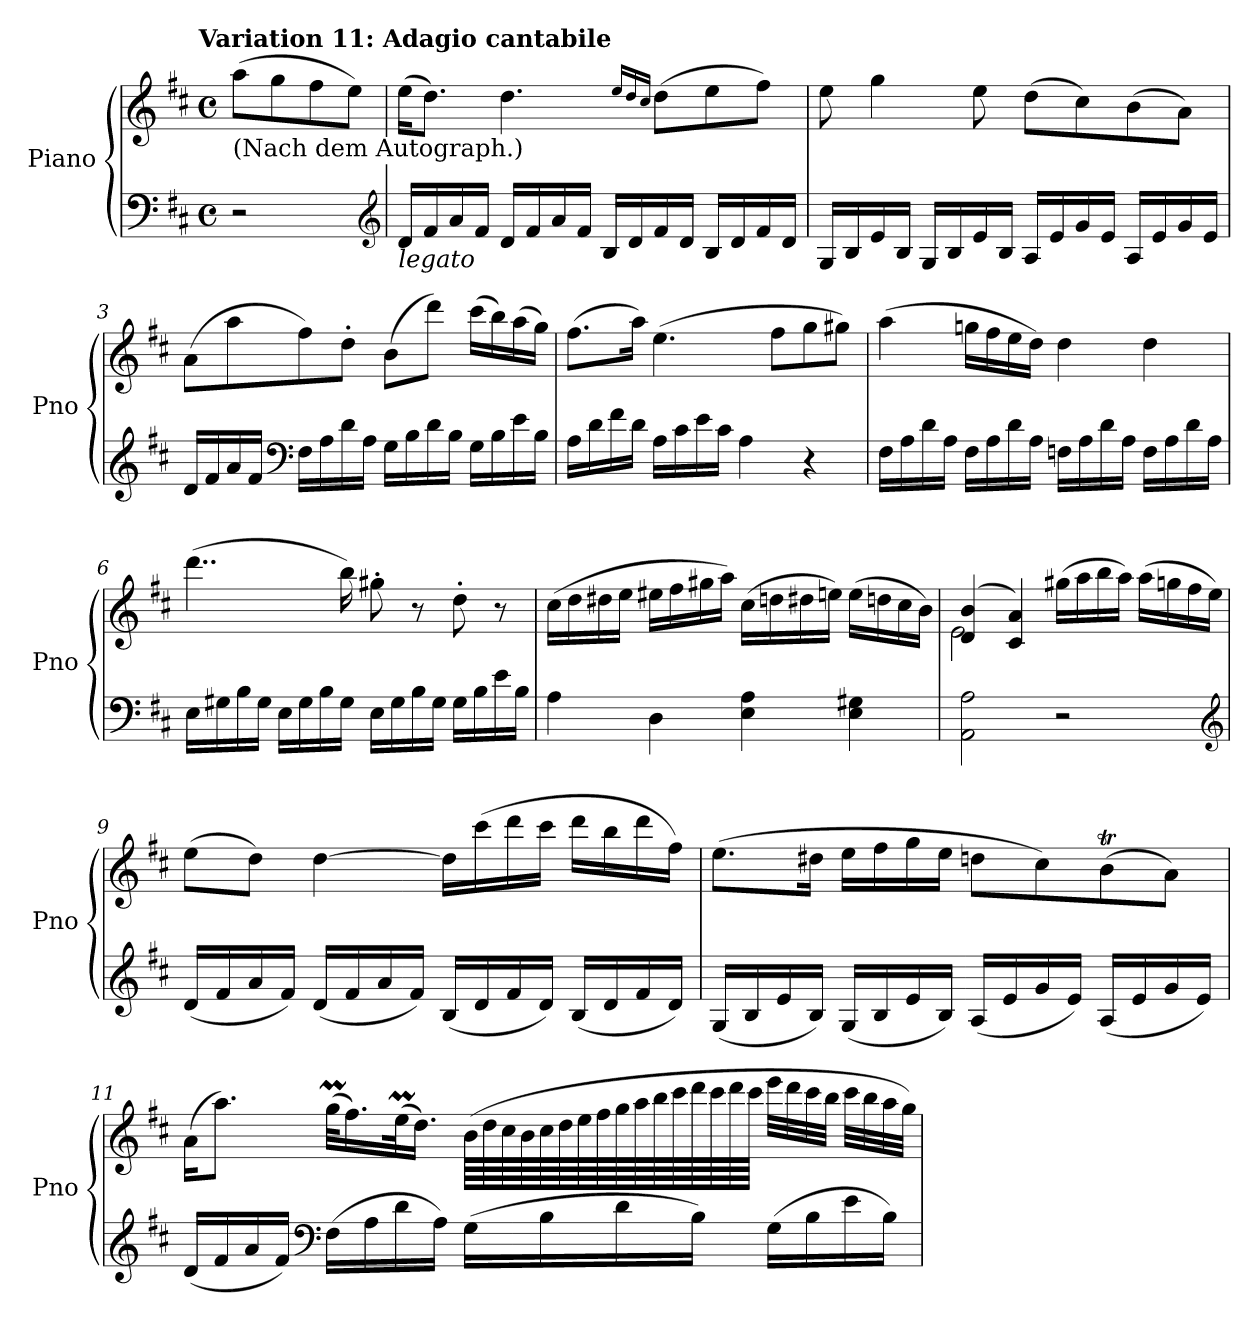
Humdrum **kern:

**kern	**kern
*part1	*part1
*staff2	*staff1
*I"Piano	*
*I'Pno	*
*clefF4	*clefG2
*k[f#c#]	*k[f#c#]
*D:	*D:
!!LO:TX:omd:t=Variation 11&colon; Adagio cantabile
*M4/4	*M4/4
*met(c)	*met(c)
*MM60	*MM60
=	=
!	!LO:TX:b:t=(Nach dem Autograph.)
2r	(8aaL
.	8gg
.	8ff#
.	8eeJ)
*clefG2	*
=1	=1
!LO:TX:b:i:t=legato	!
16dLL	(16eeKL
16f#	8.ddJ)
16a	.
16f#JJ	.
16dLL	4.dd
16f#	.
16a	.
16f#JJ	.
16BLL	.
16d	.
.	16qee/LL
.	16qdd/
.	16qcc#/JJ
16f#	(8ddL
16dJJ	.
16BLL	8ee
16d	.
16f#	8ff#J)
16dJJ	.
=2	=2
16GLL	8ee
16B	.
16e	4gg
16BJJ	.
16GLL	.
16B	.
16e	8ee
16BJJ	.
16ALL	(8ddL
16e	.
16g	8cc#)
16eJJ	.
16ALL	(8b
16e	.
16g	8aJ)
16eJJ	.
=3	=3
16dLL	(8aL
16f#	.
16a	8aa
16f#JJ	.
*clefF4	*
16F#LL	8ff#)
16A	.
16d	8dd'J
16AJJ	.
16GLL	(8bL
16B	.
16d	8dddJ)
16BJJ	.
16GLL	(16ccc#LL
16B	16bb)
16e	(16aa
16BJJ	16ggJJ)
=4	=4
16ALL	(8.ff#L
16d	.
16f#	.
16dJJ	16aaJk)
16ALL	(4.ee
16c#	.
16e	.
16c#JJ	.
4A	.
.	8ff#L
4r	8gg
.	8gg#XJ)
=5	=5
16F#LL	(4aa
16A	.
16d	.
16AJJ	.
16F#LL	16ggnLL
16A	16ff#
16d	16ee
16AJJ	16ddJJ)
16FnLL	4dd
16A	.
16d	.
16AJJ	.
16FLL	4dd
16A	.
16d	.
16AJJ	.
=6	=6
16ELL	(4..ddd
16G#X	.
16B	.
16G#JJ	.
16ELL	.
16G#	.
16B	.
16G#JJ	16bb)
16ELL	8gg#X'
16G#	.
16B	8r
16G#JJ	.
16G#LL	8dd'
16B	.
16e	8r
16BJJ	.
=7	=7
4A	(16cc#LL
.	16dd
.	16dd#X
.	16eeJJ
4D	16ee#XLL
.	16ff#
.	16gg#X
.	16aaJJ)
4E 4A	(16cc#LL
.	16ddn
.	16dd#X
.	16eenJJ)
4E 4G#X	(16eeLL
.	16ddn
.	16cc#
.	16bJJ)
=8	=8
*	*^
2AA 2A	(4d 4b	2e
.	4c# 4a)	.
2r	2ryy	(>16gg#XLL
.	.	16aa
.	.	16bb
.	.	16aaJJ)
.	.	(>16aaLL
.	.	16ggn
.	.	16ff#
.	.	16eeJJ)
*	*v	*v
*clefG2	*
=9	=9
(16dLL	(8eeL
16f#	.
16a	8ddJ)
16f#JJ)	.
(16dLL	[4dd
16f#	.
16a	.
16f#JJ)	.
(16BLL	16ddLL]
16d	(16ccc#
16f#	16ddd
16dJJ)	16ccc#JJ
(16BLL	16dddLL
16d	16bb
16f#	16ddd
16dJJ)	16ff#JJ)
=10	=10
(16GLL	(8.eeL
16B	.
16e	.
16BJJ)	16dd#XJk
(16GLL	16eeLL
16B	16ff#
16e	16gg
16BJJ)	16eeJJ
(16ALL	8ddnL
16e	.
16g	8cc#)
16eJJ)	.
(16ALL	(8bT
16e	.
16g	8aJ)
16eJJ)	.
=11	=11
(16dLL	(16aKL
16f#	8.aaJ)
16a	.
16f#JJ)	.
*clefF4	*
(16F#LL	(32ggMKLL
.	16.ff#)
16A	.
16d	(32eeMK
.	16.ddJJ)
16AJJ)	.
(16GLL	(64bLLLL
.	64dd
.	64cc#
.	64b
16B	64cc#
.	64dd
.	64ee
.	64ff#
16d	64gg
.	64aa
.	64bb
.	64ccc#
16BJJ)	64ddd
.	64ccc#
.	64ddd
.	64ccc#JJJJ
(16GLL	32eeeLLL
.	32ddd
16B	32ccc#
.	32bbJJJ
16e	32ccc#LLL
.	32bb
16BJJ)	32aa
.	32ggJJJ)
=	=
*-	*-
